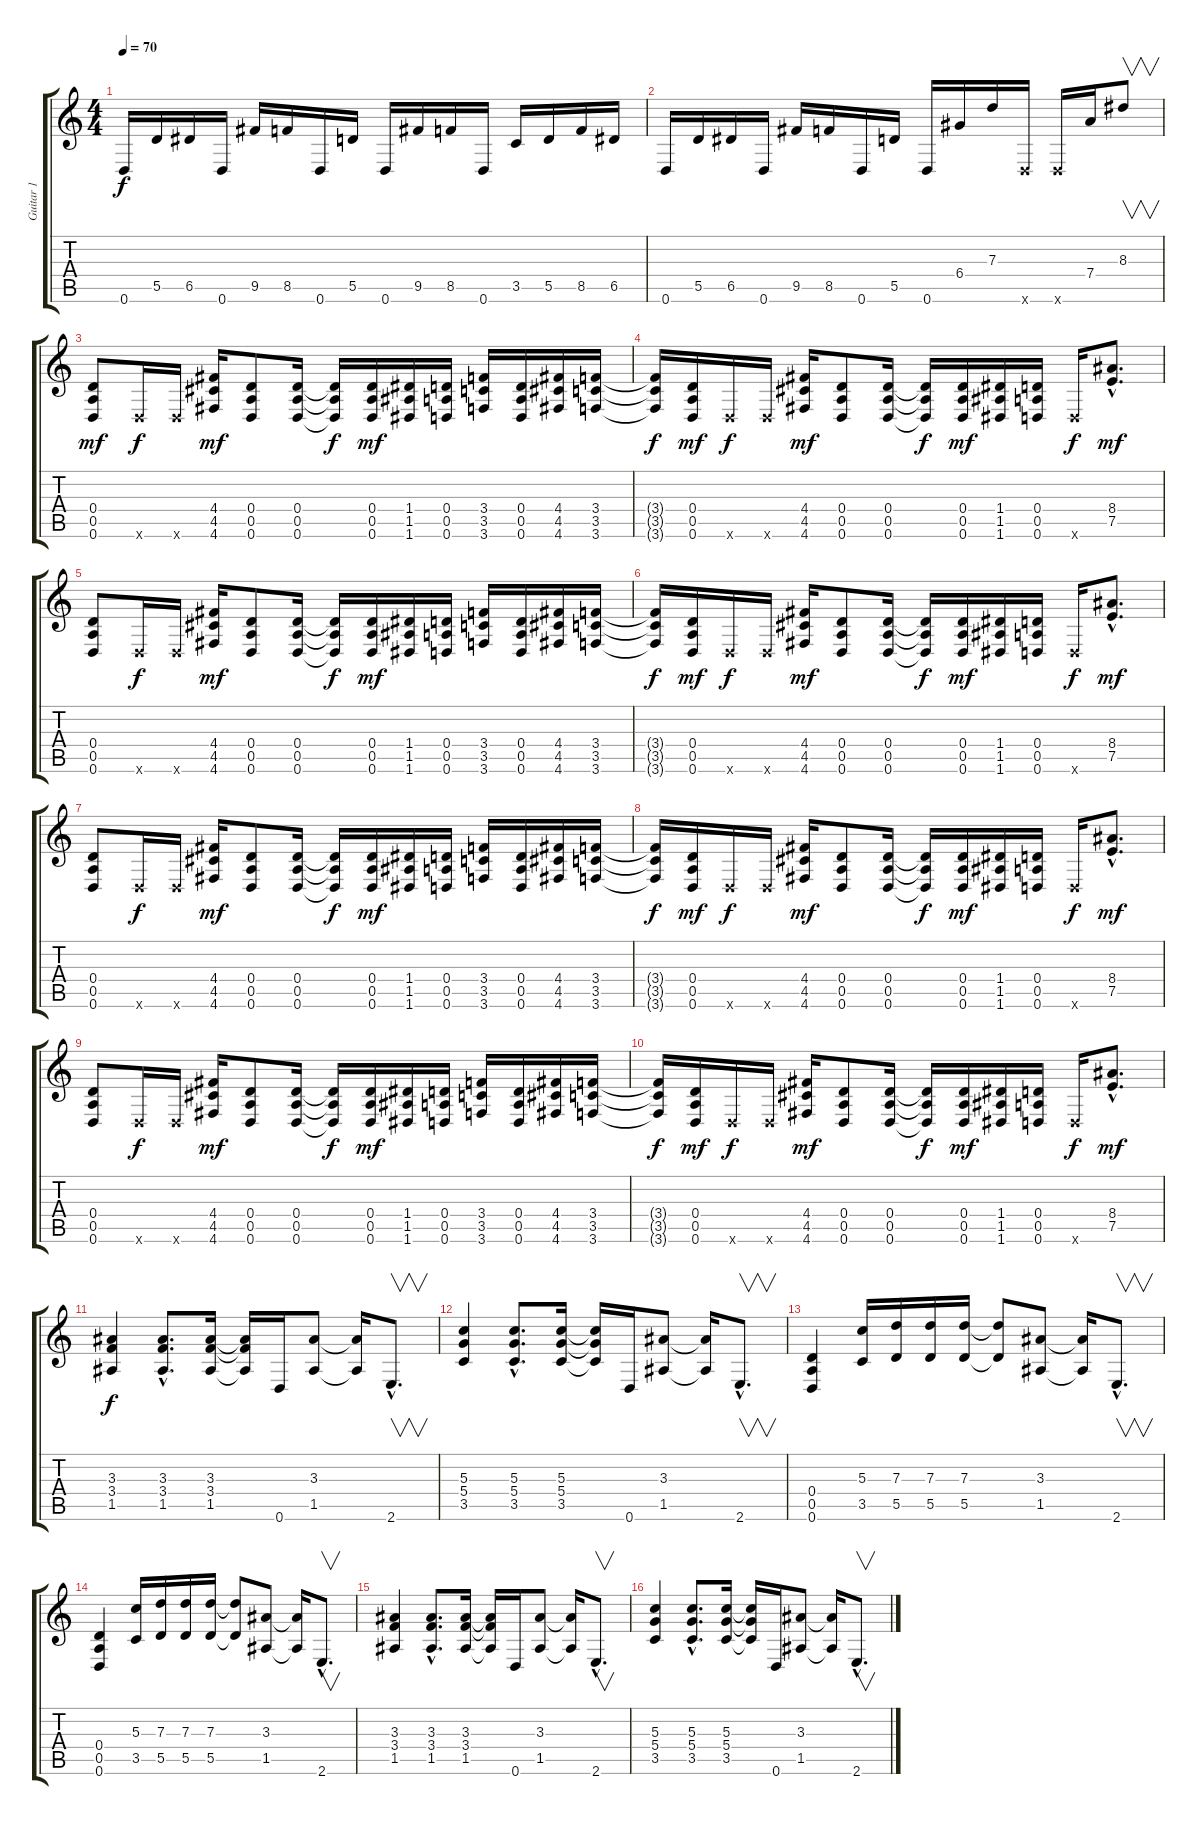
\track ("Guitar 1" "Guitar 1") {instrument distortionguitar}
\staff {score tabs}
\tuning (E4 B3 G3 D3 A2 D2) {hide}
\ts (4 4)
\tempo 70
\clef g2
\ks c
0.6.16{dy f} 5.5.16 6.5.16 0.6.16 9.5.16 8.5.16 0.6.16 5.5.16 0.6.16 9.5.16 8.5.16 0.6.16 3.5.16 5.5.16 8.5.16 6.5.16 |
0.6.16 5.5.16 6.5.16 0.6.16 9.5.16 8.5.16 0.6.16 5.5.16 0.6.16 6.4.16 7.3.16 0.6{x}.16 0.6{x}.16 7.4.16 8.3.8{v} |
(0.4 0.5 0.6).8{dy mf} 0.6{x}.16{dy f} 0.6{x}.16 (4.4 4.5 4.6).16{dy mf} (0.4 0.5 0.6).8 (0.4 0.5 0.6).16 (0.4{t} 0.5{t} 0.6{t}).16{dy f} (0.4 0.5 0.6).16{dy mf} (1.4 1.5 1.6).16 (0.4 0.5 0.6).16 (3.4 3.5 3.6).16 (0.4 0.5 0.6).16 (4.4 4.5 4.6).16 (3.4 3.5 3.6).16 |
(3.4{t} 3.5{t} 3.6{t}).16{dy f} (0.4 0.5 0.6).16{dy mf} 0.6{x}.16{dy f} 0.6{x}.16 (4.4 4.5 4.6).16{dy mf} (0.4 0.5 0.6).8 (0.4 0.5 0.6).16 (0.4{t} 0.5{t} 0.6{t}).16{dy f} (0.4 0.5 0.6).16{dy mf} (1.4 1.5 1.6).16 (0.4 0.5 0.6).16 0.6{x}.16{dy f} (8.4{hac} 7.5{hac}).8{d dy mf} |
(0.4 0.5 0.6).8 0.6{x}.16{dy f} 0.6{x}.16 (4.4 4.5 4.6).16{dy mf} (0.4 0.5 0.6).8 (0.4 0.5 0.6).16 (0.4{t} 0.5{t} 0.6{t}).16{dy f} (0.4 0.5 0.6).16{dy mf} (1.4 1.5 1.6).16 (0.4 0.5 0.6).16 (3.4 3.5 3.6).16 (0.4 0.5 0.6).16 (4.4 4.5 4.6).16 (3.4 3.5 3.6).16 |
(3.4{t} 3.5{t} 3.6{t}).16{dy f} (0.4 0.5 0.6).16{dy mf} 0.6{x}.16{dy f} 0.6{x}.16 (4.4 4.5 4.6).16{dy mf} (0.4 0.5 0.6).8 (0.4 0.5 0.6).16 (0.4{t} 0.5{t} 0.6{t}).16{dy f} (0.4 0.5 0.6).16{dy mf} (1.4 1.5 1.6).16 (0.4 0.5 0.6).16 0.6{x}.16{dy f} (8.4{hac} 7.5{hac}).8{d dy mf} |
(0.4 0.5 0.6).8 0.6{x}.16{dy f} 0.6{x}.16 (4.4 4.5 4.6).16{dy mf} (0.4 0.5 0.6).8 (0.4 0.5 0.6).16 (0.4{t} 0.5{t} 0.6{t}).16{dy f} (0.4 0.5 0.6).16{dy mf} (1.4 1.5 1.6).16 (0.4 0.5 0.6).16 (3.4 3.5 3.6).16 (0.4 0.5 0.6).16 (4.4 4.5 4.6).16 (3.4 3.5 3.6).16 |
(3.4{t} 3.5{t} 3.6{t}).16{dy f} (0.4 0.5 0.6).16{dy mf} 0.6{x}.16{dy f} 0.6{x}.16 (4.4 4.5 4.6).16{dy mf} (0.4 0.5 0.6).8 (0.4 0.5 0.6).16 (0.4{t} 0.5{t} 0.6{t}).16{dy f} (0.4 0.5 0.6).16{dy mf} (1.4 1.5 1.6).16 (0.4 0.5 0.6).16 0.6{x}.16{dy f} (8.4{hac} 7.5{hac}).8{d dy mf} |
(0.4 0.5 0.6).8 0.6{x}.16{dy f} 0.6{x}.16 (4.4 4.5 4.6).16{dy mf} (0.4 0.5 0.6).8 (0.4 0.5 0.6).16 (0.4{t} 0.5{t} 0.6{t}).16{dy f} (0.4 0.5 0.6).16{dy mf} (1.4 1.5 1.6).16 (0.4 0.5 0.6).16 (3.4 3.5 3.6).16 (0.4 0.5 0.6).16 (4.4 4.5 4.6).16 (3.4 3.5 3.6).16 |
(3.4{t} 3.5{t} 3.6{t}).16{dy f} (0.4 0.5 0.6).16{dy mf} 0.6{x}.16{dy f} 0.6{x}.16 (4.4 4.5 4.6).16{dy mf} (0.4 0.5 0.6).8 (0.4 0.5 0.6).16 (0.4{t} 0.5{t} 0.6{t}).16{dy f} (0.4 0.5 0.6).16{dy mf} (1.4 1.5 1.6).16 (0.4 0.5 0.6).16 0.6{x}.16{dy f} (8.4{hac} 7.5{hac}).8{d dy mf} |
(3.3 3.4 1.5).4{dy f} (3.3{hac} 3.4{hac} 1.5{hac}).8{d} (3.3 3.4 1.5).16 (3.3{t} 3.4{t} 1.5{t}).16 0.6.16 (3.3 1.5).8 (3.3{t} 1.5{t}).16 2.6{hac}.8{v d} |
(5.3 5.4 3.5).4 (5.3{hac} 5.4{hac} 3.5{hac}).8{d} (5.3 5.4 3.5).16 (5.3{t} 5.4{t} 3.5{t}).16 0.6.16 (3.3 1.5).8 (3.3{t} 1.5{t}).16 2.6{hac}.8{v d} |
(0.4 0.5 0.6).4 (5.3 3.5).16 (7.3 5.5).16 (7.3 5.5).16 (7.3 5.5).16 (7.3{t} 5.5{t}).8 (3.3 1.5).8 (3.3{t} 1.5{t}).16 2.6{hac}.8{v d} |
(0.4 0.5 0.6).4 (5.3 3.5).16 (7.3 5.5).16 (7.3 5.5).16 (7.3 5.5).16 (7.3{t} 5.5{t}).8 (3.3 1.5).8 (3.3{t} 1.5{t}).16 2.6{hac}.8{v d} |
(3.3 3.4 1.5).4 (3.3{hac} 3.4{hac} 1.5{hac}).8{d} (3.3 3.4 1.5).16 (3.3{t} 3.4{t} 1.5{t}).16 0.6.16 (3.3 1.5).8 (3.3{t} 1.5{t}).16 2.6{hac}.8{v d} |
(5.3 5.4 3.5).4 (5.3{hac} 5.4{hac} 3.5{hac}).8{d} (5.3 5.4 3.5).16 (5.3{t} 5.4{t} 3.5{t}).16 0.6.16 (3.3 1.5).8 (3.3{t} 1.5{t}).16 2.6{hac}.8{v d}
